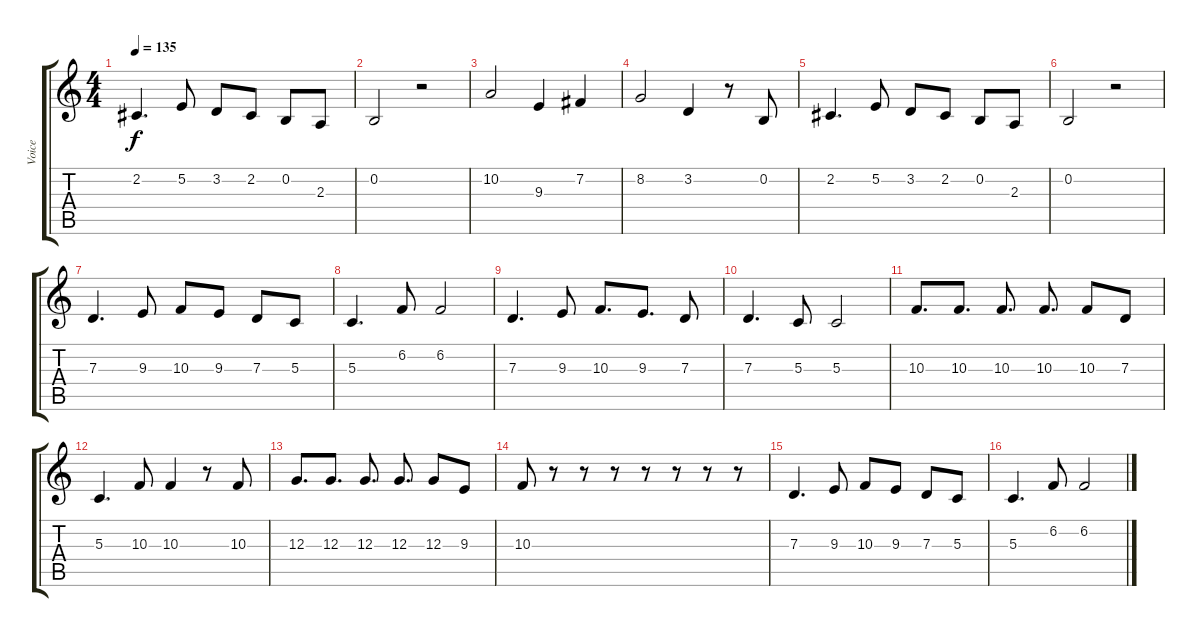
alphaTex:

\track ("Voice" "Voice") {instrument choiraahs}
\staff {score tabs}
\tuning (E4 B3 G3 D3 A2 E2) {hide}
\ts (4 4)
\tempo 135
\clef g2
\ks c
2.2.4{d dy f} 5.2.8 3.2.8 2.2.8 0.2.8 2.3.8 |
0.2.2 r.2 |
10.2.2 9.3.4 7.2.4 |
8.2.2 3.2.4 r.8 0.2.8 |
2.2.4{d} 5.2.8 3.2.8 2.2.8 0.2.8 2.3.8 |
0.2.2 r.2 |
7.3.4{d} 9.3.8 10.3.8 9.3.8 7.3.8 5.3.8 |
5.3.4{d} 6.2.8 6.2.2 |
7.3.4{d} 9.3.8 10.3.8{d} 9.3.8{d} 7.3.8 |
7.3.4{d} 5.3.8 5.3.2 |
10.3.8{d} 10.3.8{d} 10.3.8{d} 10.3.8{d} 10.3.8 7.3.8 |
5.3.4{d} 10.3.8 10.3.4 r.8 10.3.8 |
12.3.8{d} 12.3.8{d} 12.3.8{d} 12.3.8{d} 12.3.8 9.3.8 |
10.3.8 r.8 r.8 r.8 r.8 r.8 r.8 r.8 |
7.3.4{d} 9.3.8 10.3.8 9.3.8 7.3.8 5.3.8 |
5.3.4{d} 6.2.8 6.2.2
